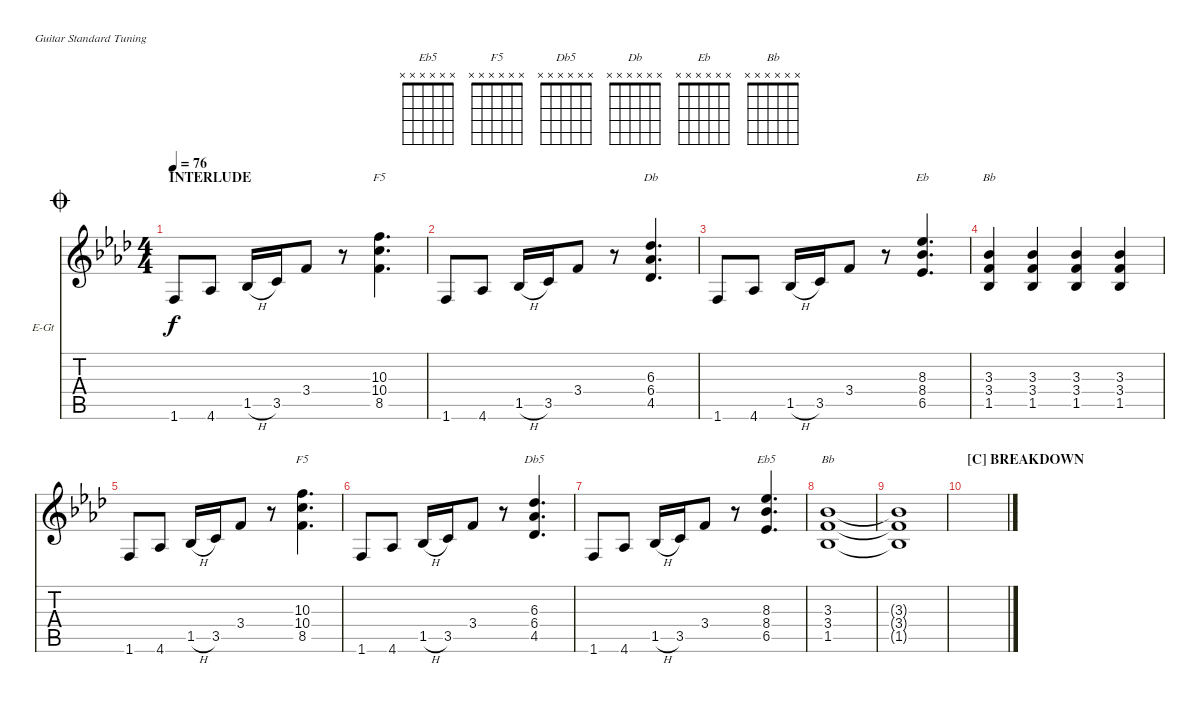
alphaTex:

\defaultSystemsLayout 4
\bracketExtendMode nobrackets
\firstSystemTrackNameOrientation horizontal
\otherSystemsTrackNameOrientation horizontal
\track ("Distortin guitar" "E-Gt") {instrument distortionguitar}
\staff {score tabs}
\tuning (E4 B3 G3 D3 A2 E2)
\chord ("Eb5" x x x x x x)
\chord ("F5" x x x x x x)
\chord ("Db5" x x x x x x)
\chord ("Db" x x x x x x)
\chord ("Eb" x x x x x x)
\chord ("Bb" x x x x x x)
\ts (4 4)
\section ("" "INTERLUDE")
\jump coda
\tempo 76
\clef g2
\ks ab
1.6.8{dy f} 4.6.8 1.5{h}.16 3.5.16 3.4.8 r.8 (8.5 10.4 10.3).4{d ch "F5"} |
1.6.8 4.6.8 1.5{h}.16 3.5.16 3.4.8 r.8 (4.5 6.4 6.3).4{d ch "Db"} |
1.6.8 4.6.8 1.5{h}.16 3.5.16 3.4.8 r.8 (6.5 8.4 8.3).4{d ch "Eb"} |
(1.5 3.4 3.3).4{ch "Bb"} (1.5 3.4 3.3).4 (1.5 3.4 3.3).4 (1.5 3.4 3.3).4 |
\scale
1.25 1.6.8 4.6.8 1.5{h}.16 3.5.16 3.4.8 r.8 (8.5 10.4 10.3).4{d ch "F5"} |
\scale
1.26429 1.6.8 4.6.8 1.5{h}.16 3.5.16 3.4.8 r.8 (4.5 6.4 6.3).4{d ch "Db5"} |
\scale
1.28571 1.6.8 4.6.8 1.5{h}.16 3.5.16 3.4.8 r.8 (6.5 8.4 8.3).4{d ch "Eb5"} |
\scale
0.642857 (1.5 3.4 3.3).1{ch "Bb"} |
\scale
0.560284 (1.5{t} 3.4{t} 3.3{t}).1 |
\section ("C" "BREAKDOWN")
